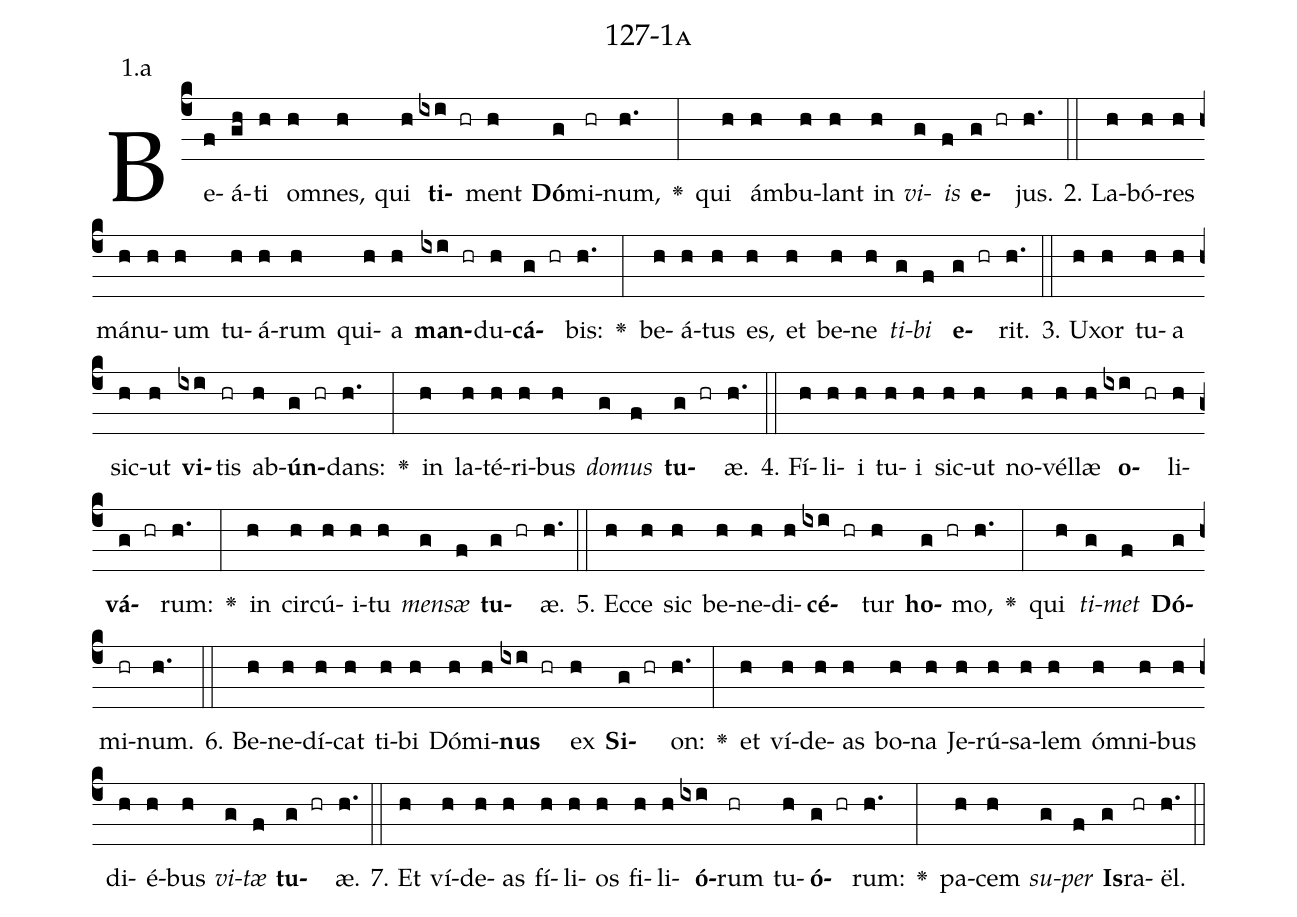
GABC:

name: 127-1a;
annotation: 1.a;
%%
(c4)Be(f)á(gh)ti(h) om(h)nes,(h) qui(h) <b>ti</b>(ixi hr)ment(h) <b>Dó</b>(g)mi(hr)num,(h.) <v>\greheightstar</v>(:) qui(h) ám(h)bu(h)lant(h) in(h) <i>vi</i>(g)<i>is</i>(f) <b>e</b>(g hr)jus.(h.) (::)
2. La(h)bó(h)res(h) má(h)nu(h)um(h) tu(h)á(h)rum(h) qui(h)a(h) <b>man</b>(ixi hr)du(h)<b>cá</b>(g hr)bis:(h.) <v>\greheightstar</v>(:) be(h)á(h)tus(h) es,(h) et(h) be(h)ne(h) <i>ti</i>(g)<i>bi</i>(f) <b>e</b>(g hr)rit.(h.) (::)
3. U(h)xor(h) tu(h)a(h) sic(h)ut(h) <b>vi</b>(ixi)tis(hr) ab(h)<b>ún</b>(g hr)dans:(h.) <v>\greheightstar</v>(:) in(h) la(h)té(h)ri(h)bus(h) <i>do</i>(g)<i>mus</i>(f) <b>tu</b>(g hr)æ.(h.) (::)
4. Fí(h)li(h)i(h) tu(h)i(h) sic(h)ut(h) no(h)vél(h)læ(h) <b>o</b>(ixi hr)li(h)<b>vá</b>(g hr)rum:(h.) <v>\greheightstar</v>(:) in(h) cir(h)cú(h)i(h)tu(h) <i>men</i>(g)<i>sæ</i>(f) <b>tu</b>(g hr)æ.(h.) (::)
5. Ec(h)ce(h) sic(h) be(h)ne(h)di(h)<b>cé</b>(ixi hr)tur(h) <b>ho</b>(g hr)mo,(h.) <v>\greheightstar</v>(:) qui(h) <i>ti</i>(g)<i>met</i>(f) <b>Dó</b>(g)mi(hr)num.(h.) (::)
6. Be(h)ne(h)dí(h)cat(h) ti(h)bi(h) Dó(h)mi(h)<b>nus</b>(ixi hr) ex(h) <b>Si</b>(g hr)on:(h.) <v>\greheightstar</v>(:) et(h) ví(h)de(h)as(h) bo(h)na(h) Je(h)rú(h)sa(h)lem(h) óm(h)ni(h)bus(h) di(h)é(h)bus(h) <i>vi</i>(g)<i>tæ</i>(f) <b>tu</b>(g hr)æ.(h.) (::)
7. Et(h) ví(h)de(h)as(h) fí(h)li(h)os(h) fi(h)li(h)<b>ó</b>(ixi)rum(hr) tu(h)<b>ó</b>(g hr)rum:(h.) <v>\greheightstar</v>(:) pa(h)cem(h) <i>su</i>(g)<i>per</i>(f) <b>Is</b>(g)ra(hr)ël.(h.) (::)
